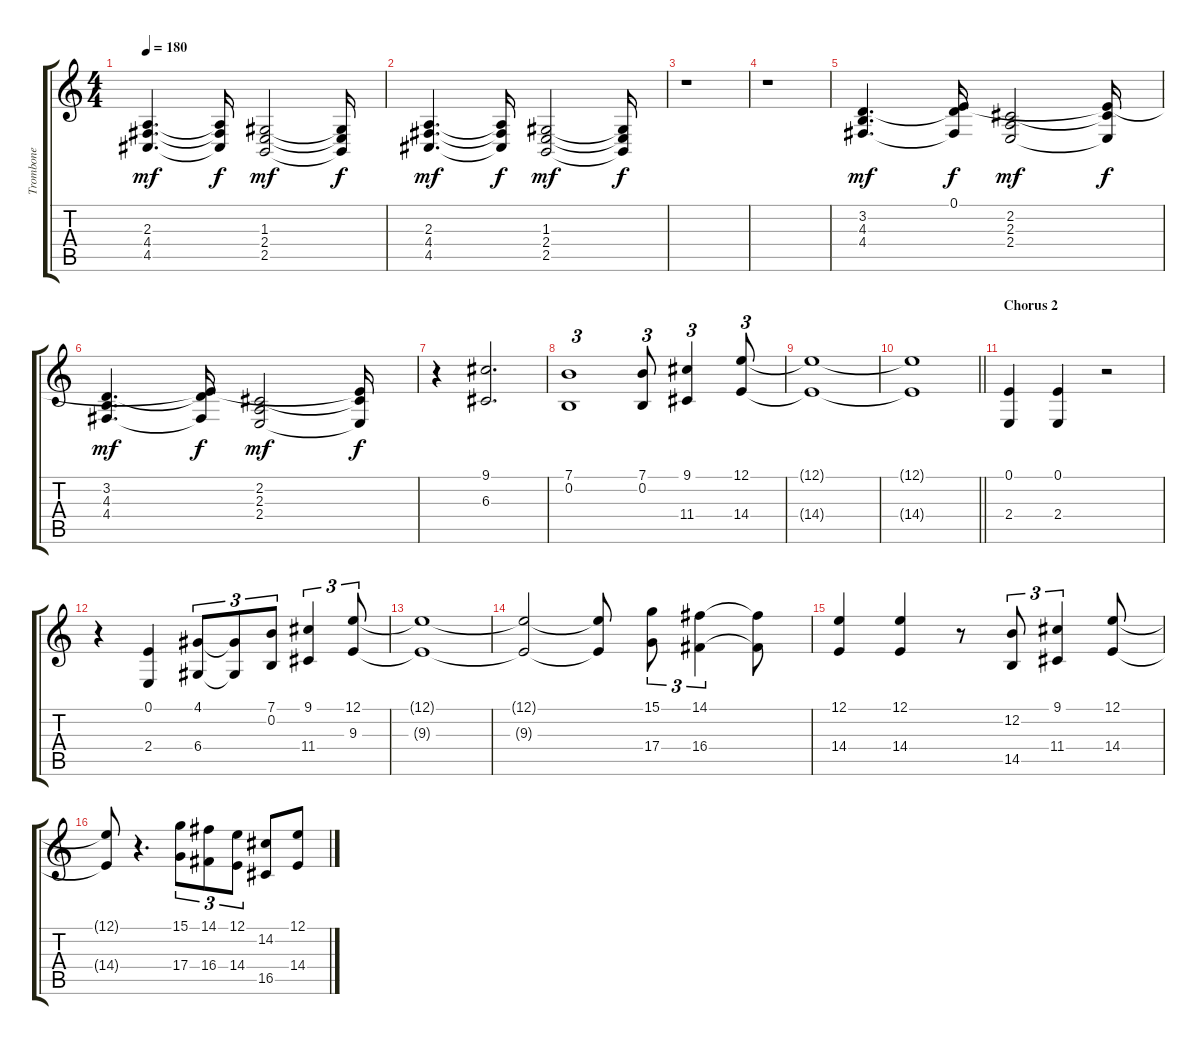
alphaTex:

\track ("Trombone" "Trombone") {instrument trombone}
\staff {score tabs}
\tuning (E4 B3 G3 D3 A2 E2) {hide}
\ts (4 4)
\tempo 180
\clef g2
\ks c
(2.3 4.4 4.5).4{d dy mf} (2.3{t} 4.4{t} 4.5{t}).16{dy f} (1.3 2.4 2.5).2{dy mf} (1.3{t} 2.4{t} 2.5{t}).16{dy f} |
(2.3 4.4 4.5).4{d dy mf} (2.3{t} 4.4{t} 4.5{t}).16{dy f} (1.3 2.4 2.5).2{dy mf} (1.3{t} 2.4{t} 2.5{t}).16{dy f} |
r.1 |
r.1 |
(3.2 4.3 4.4).4{d dy mf} (0.1 3.2{t} 4.4{t}).16{dy f} (2.2 2.3 2.4).2{dy mf} (0.1{t} 2.2{t} 2.4{t}).16{dy f} |
(3.2 4.3 4.4).4{d dy mf} (0.1{t} 3.2{t} 4.4{t}).16{dy f} (2.2 2.3 2.4).2{dy mf} (0.1{t} 2.2{t} 2.4{t}).16{dy f} |
r.4 (9.1 6.3).2{d} |
(7.1 0.2).1{tu (3 2)} (7.1 0.2).8{tu (3 2)} (9.1 11.4).4{tu (3 2)} (12.1 14.4).8{tu (3 2)} |
(12.1{t} 14.4{t}).1 |
\barLineRight lightlight
(12.1{t} 14.4{t}).1 |
\section ("" "Chorus 2")
(0.1 2.4).4 (0.1 2.4).4 r.2 |
r.4 (0.1 2.4).4 (4.1 6.4).8{tu (3 2)} (4.1{t} 6.4{t}).8{tu (3 2)} (7.1 0.2).8{tu (3 2)} (9.1 11.4).4{tu (3 2)} (12.1 9.3).8{tu (3 2)} |
(12.1{t} 9.3{t}).1 |
(12.1{t} 9.3{t}).2 (12.1{t} 9.3{t}).8 (15.1 17.4).8{tu (3 2)} (14.1 16.4).4{tu (3 2)} (14.1{t} 16.4{t}).8 |
(12.1 14.4).4 (12.1 14.4).4 r.8 (12.2 14.5).8{tu (3 2)} (9.1 11.4).4{tu (3 2)} (12.1 14.4).8 |
(12.1{t} 14.4{t}).8 r.4{d} (15.1 17.4).8{tu (3 2)} (14.1 16.4).8{tu (3 2)} (12.1 14.4).8{tu (3 2)} (14.2 16.5).8 (12.1 14.4).8
